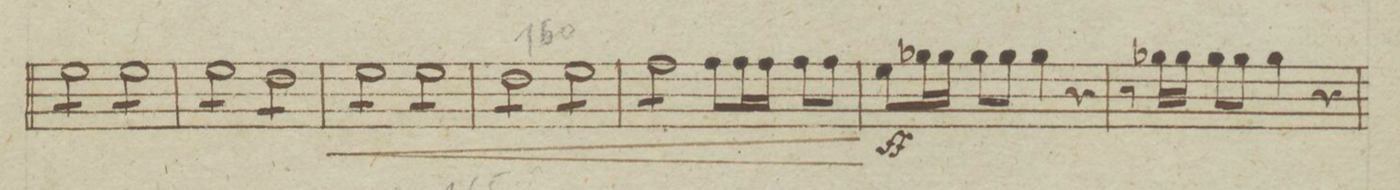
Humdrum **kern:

**kern	**dynam
*I"Violino Secondo.	*
*clefG2	*
*k[b-e-a-]	*
*met(c)	*
*M4/4	*
8ee-\L	.
8ee-\	.
8ee-\	.
8ee-\J	.
8ee-\L	.
8ee-\	.
8ee-\	.
8ee-\J	.
=154	=154
8ee-\L	.
8ee-\	.
8ee-\	.
8ee-\J	.
8dd\L	.
8dd\	.
8dd\	.
8dd\J	.
=155	=155
8ee-\L	<
8ee-\	.
8ee-\	.
8ee-\J	.
8ee-\L	.
8ee-\	.
8ee-\	.
8ee-\J	.
=156	=156
8dd\L	.
8dd\	.
8dd\	.
8dd\J	.
8ee-\L	.
8ee-\	.
8ee-\	.
8ee-\J	.
=157	=157
8ff\L	.
8ff\	.
8ff\	.
8ff\J	.
*Xtremolo	*
8ff\L	.
16ff\L	.
16ff\JJ	.
8ff\L	.
8ff\J	[[
=158	=158
8ee-\L	ff
16gg-X\L	.
16gg-\JJ	.
8gg-\L	.
8gg-\J	.
4gg-\	.
4r	.
=159	=159
8r	.
16gg-X\LL	.
16gg-\JJ	.
8gg-\L	.
8gg-\J	.
4gg-\	.
4r	.
=160	=160
*-	*-
